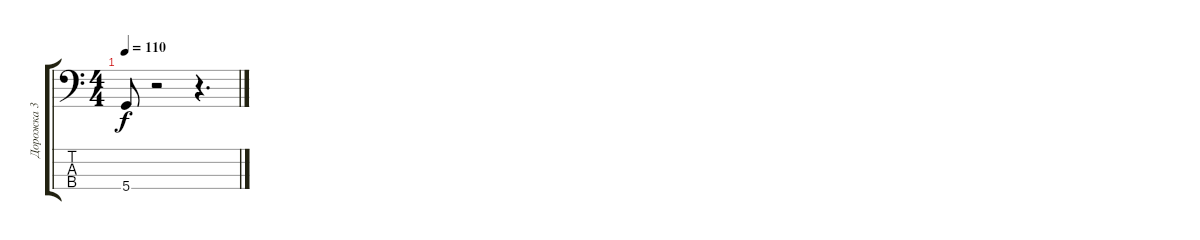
\track ("Дорожка 3" "Дорожка 3") {instrument electricbassfinger}
\staff {score tabs}
\tuning (F2 C2 G1 D1) {hide}
\ts (4 4)
\tempo 110
\clef f4
\ks c
5.4{t}.8{dy f} r.2 r.4{d}
